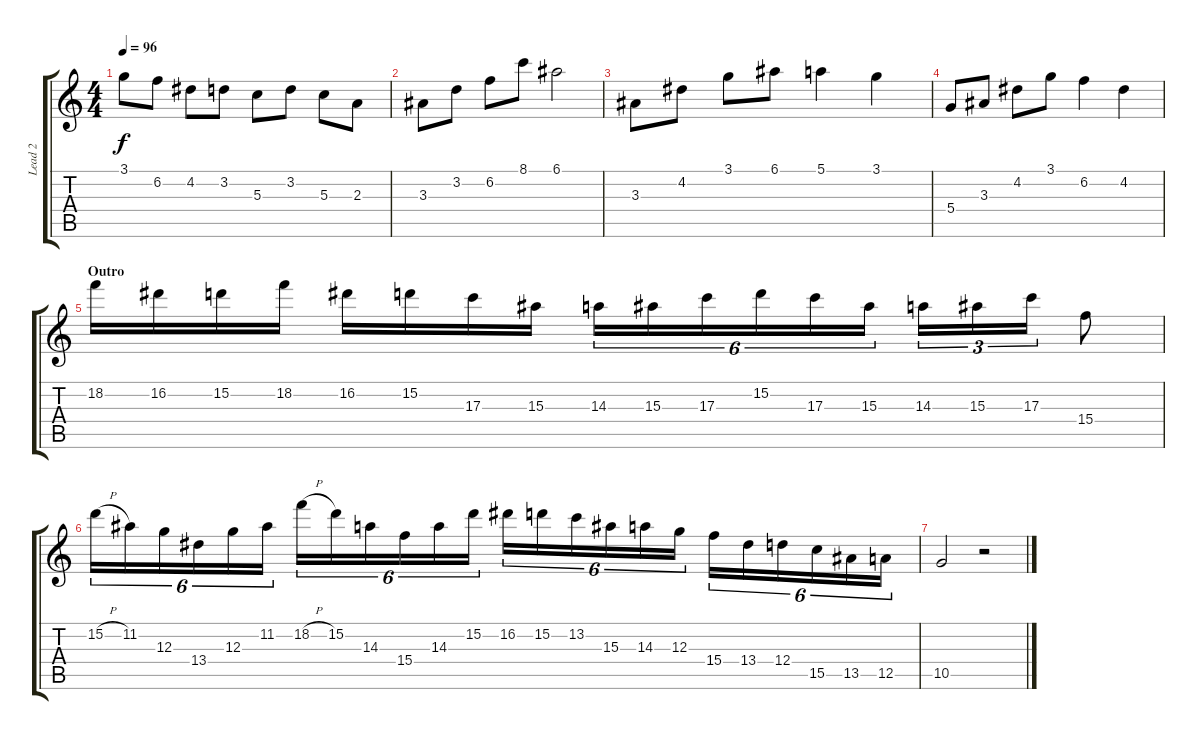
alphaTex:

\track ("Lead 2" "Lead 2") {instrument distortionguitar}
\staff {score tabs}
\tuning (E4 B3 G3 D3 A2 E2) {hide}
\ts (4 4)
\tempo 96
\clef g2
\ks c
3.1.8{dy f} 6.2.8 4.2.8 3.2.8 5.3.8 3.2.8 5.3.8 2.3.8 |
3.3.8 3.2.8 6.2.8 8.1.8 6.1.2 |
3.3.8 4.2.8 3.1.8 6.1.8 5.1.4 3.1.4 |
5.4.8 3.3.8 4.2.8 3.1.8 6.2.4 4.2.4 |
\section ("" "Outro")
18.2.16 16.2.16 15.2.16 18.2.16 16.2.16 15.2.16 17.3.16 15.3.16 14.3.16{tu (6 4)} 15.3.16{tu (6 4)} 17.3.16{tu (6 4)} 15.2.16{tu (6 4)} 17.3.16{tu (6 4)} 15.3.16{tu (6 4)} 14.3.16{tu (3 2)} 15.3.16{tu (3 2)} 17.3.16{tu (3 2)} 15.4.8 |
15.2{h}.16{tu (6 4)} 11.2.16{tu (6 4)} 12.3.16{tu (6 4)} 13.4.16{tu (6 4)} 12.3.16{tu (6 4)} 11.2.16{tu (6 4)} 18.2{h}.16{tu (6 4)} 15.2.16{tu (6 4)} 14.3.16{tu (6 4)} 15.4.16{tu (6 4)} 14.3.16{tu (6 4)} 15.2.16{tu (6 4)} 16.2.16{tu (6 4)} 15.2.16{tu (6 4)} 13.2.16{tu (6 4)} 15.3.16{tu (6 4)} 14.3.16{tu (6 4)} 12.3.16{tu (6 4)} 15.4.16{tu (6 4)} 13.4.16{tu (6 4)} 12.4.16{tu (6 4)} 15.5.16{tu (6 4)} 13.5.16{tu (6 4)} 12.5.16{tu (6 4)} |
10.5.2 r.2
